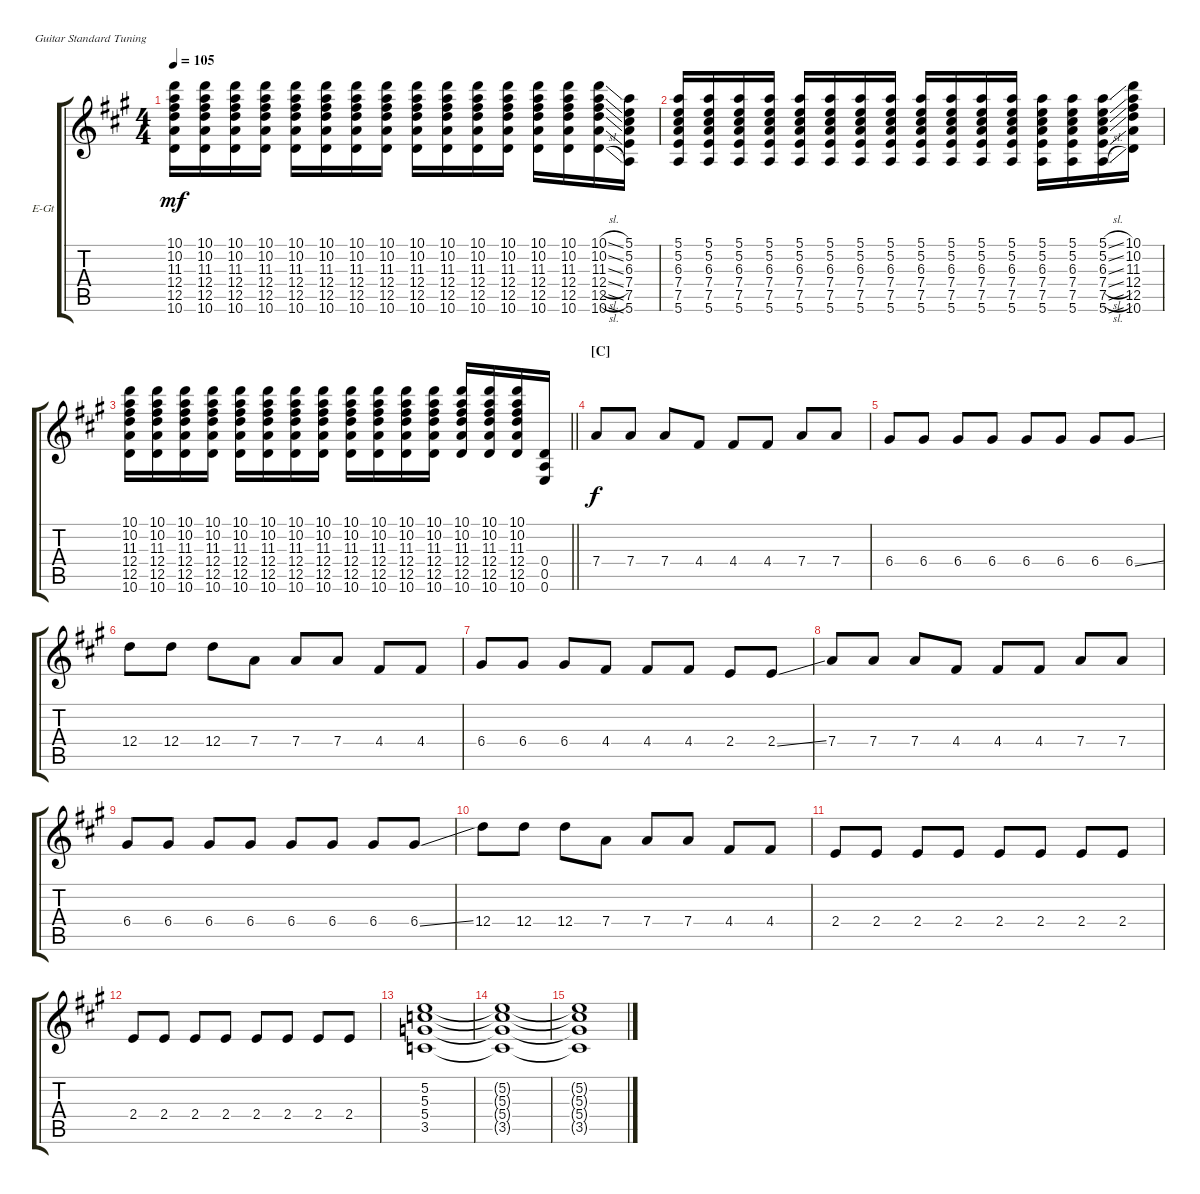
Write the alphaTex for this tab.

\bracketExtendMode groupsimilarinstruments
\firstSystemTrackNameOrientation horizontal
\otherSystemsTrackNameOrientation horizontal
\track ("Albert Hammond Jr." "E-Gt") {instrument overdrivenguitar}
\staff {score tabs}
\tuning (E4 B3 G3 D3 A2 E2)
\ts (4 4)
\tempo 105
\clef g2
\ks a
(10.1 10.2 11.3 12.4 12.5 10.6).16{dy mf} (10.1 10.2 11.3 12.4 12.5 10.6).16 (10.1 10.2 11.3 12.4 12.5 10.6).16 (10.1 10.2 11.3 12.4 12.5 10.6).16 (10.1 10.2 11.3 12.4 12.5 10.6).16 (10.1 10.2 11.3 12.4 12.5 10.6).16 (10.1 10.2 11.3 12.4 12.5 10.6).16 (10.1 10.2 11.3 12.4 12.5 10.6).16 (10.1 10.2 11.3 12.4 12.5 10.6).16 (10.1 10.2 11.3 12.4 12.5 10.6).16 (10.1 10.2 11.3 12.4 12.5 10.6).16 (10.1 10.2 11.3 12.4 12.5 10.6).16 (10.1 10.2 11.3 12.4 12.5 10.6).16 (10.1 10.2 11.3 12.4 12.5 10.6).16 (10.1{sl} 10.2{sl} 11.3{sl} 12.4{sl} 12.5{sl} 10.6{sl}).16 (5.6 7.5 7.4 6.3 5.2 5.1).16 |
(5.1 5.2 6.3 7.4 7.5 5.6).16 (5.1 5.2 6.3 7.4 7.5 5.6).16 (5.1 5.2 6.3 7.4 7.5 5.6).16 (5.1 5.2 6.3 7.4 7.5 5.6).16 (5.1 5.2 6.3 7.4 7.5 5.6).16 (5.1 5.2 6.3 7.4 7.5 5.6).16 (5.1 5.2 6.3 7.4 7.5 5.6).16 (5.1 5.2 6.3 7.4 7.5 5.6).16 (5.1 5.2 6.3 7.4 7.5 5.6).16 (5.1 5.2 6.3 7.4 7.5 5.6).16 (5.1 5.2 6.3 7.4 7.5 5.6).16 (5.1 5.2 6.3 7.4 7.5 5.6).16 (5.1 5.2 6.3 7.4 7.5 5.6).16 (5.1 5.2 6.3 7.4 7.5 5.6).16 (5.1{sl} 5.2{sl} 6.3{sl} 7.4{sl} 7.5{sl} 5.6{sl}).16 (12.5 12.4 11.3 10.1 10.2 10.6).16 |
\barLineRight lightlight
(10.1 10.2 11.3 12.4 12.5 10.6).16 (10.1 10.2 11.3 12.4 12.5 10.6).16 (10.1 10.2 11.3 12.4 12.5 10.6).16 (10.1 10.2 11.3 12.4 12.5 10.6).16 (10.1 10.2 11.3 12.4 12.5 10.6).16 (10.1 10.2 11.3 12.4 12.5 10.6).16 (10.1 10.2 11.3 12.4 12.5 10.6).16 (10.1 10.2 11.3 12.4 12.5 10.6).16 (10.1 10.2 11.3 12.4 12.5 10.6).16 (10.1 10.2 11.3 12.4 12.5 10.6).16 (10.1 10.2 11.3 12.4 12.5 10.6).16 (10.1 10.2 11.3 12.4 12.5 10.6).16 (10.1 10.2 11.3 12.4 12.5 10.6).16 (10.1 10.2 11.3 12.4 12.5 10.6).16 (10.1 10.2 11.3 12.4 12.5 10.6).16 (0.6 0.5 0.4).16 |
\section ("C" "")
7.4.8{dy f} 7.4.8 7.4.8 4.4.8 4.4.8 4.4.8 7.4.8 7.4.8 |
6.4.8 6.4.8 6.4.8 6.4.8 6.4.8 6.4.8 6.4.8 6.4{ss}.8 |
12.4.8 12.4.8 12.4.8 7.4.8 7.4.8 7.4.8 4.4.8 4.4.8 |
6.4.8 6.4.8 6.4.8 4.4.8 4.4.8 4.4.8 2.4.8 2.4{ss}.8 |
7.4.8 7.4.8 7.4.8 4.4.8 4.4.8 4.4.8 7.4.8 7.4.8 |
6.4.8 6.4.8 6.4.8 6.4.8 6.4.8 6.4.8 6.4.8 6.4{ss}.8 |
12.4.8 12.4.8 12.4.8 7.4.8 7.4.8 7.4.8 4.4.8 4.4.8 |
2.4.8 2.4.8 2.4.8 2.4.8 2.4.8 2.4.8 2.4.8 2.4.8 |
2.4.8 2.4.8 2.4.8 2.4.8 2.4.8 2.4.8 2.4.8 2.4.8 |
(5.2 5.3 5.4 3.5).1 |
(5.2{t} 5.3{t} 5.4{t} 3.5{t}).1 |
(5.2{t} 5.3{t} 5.4{t} 3.5{t}).1
